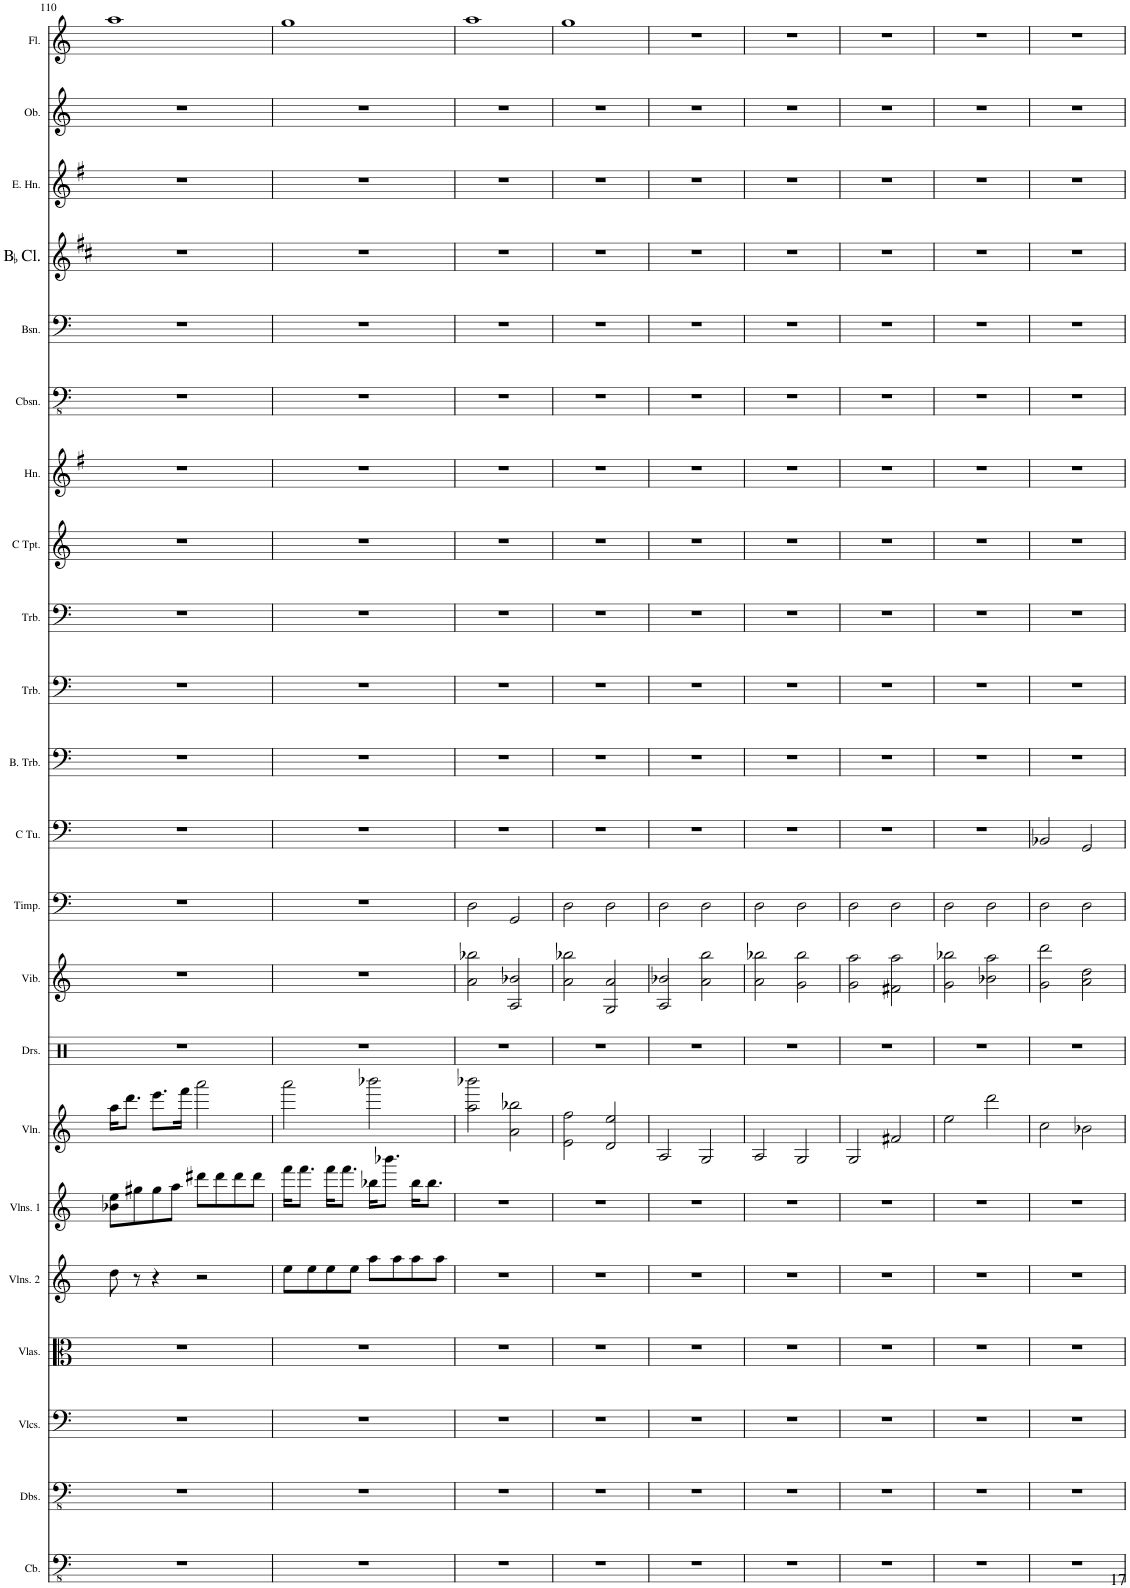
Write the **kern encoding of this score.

**kern	**kern	**kern	**kern	**kern	**kern	**kern	**kern	**kern	**kern	**kern	**kern	**kern	**kern	**kern	**kern	**kern	**kern	**kern	**kern	**kern	**kern
*part22	*part21	*part20	*part19	*part18	*part17	*part16	*part15	*part14	*part13	*part12	*part11	*part10	*part9	*part8	*part7	*part6	*part5	*part4	*part3	*part2	*part1
*staff22	*staff21	*staff20	*staff19	*staff18	*staff17	*staff16	*staff15	*staff14	*staff13	*staff12	*staff11	*staff10	*staff9	*staff8	*staff7	*staff6	*staff5	*staff4	*staff3	*staff2	*staff1
*I"Double Bass	*I"Double Basses	*I"Violoncellos	*I"Violas	*I"Violins 2	*I"Violins 1	*I"Violin	*I"Drumset	*I"Vibraphone	*I"Timpani	*I"C Tuba	*I"Bass Trombone	*I"Trombone	*I"Trombone	*I"C Trumpet	*I"Horn	*I"Contrabassoon	*I"Bassoon	*I"BaccidentalFlat Clarinet	*I"English Horn	*I"Oboe	*I"Flute
*	*I'Dbs.	*I'Vlcs.	*I'Vlas.	*I'Vlns. 2	*I'Vlns. 1	*I'Vln.	*I'Drs.	*I'Vib.	*I'Timp.	*I'C Tu.	*I'B. Trb.	*I'Trb.	*I'Trb.	*I'C Tpt.	*I'Hn.	*I'Cbsn.	*I'Bsn.	*I'BaccidentalFlat Cl.	*I'E. Hn.	*I'Ob.	*I'Fl.
!!LO:PB:g=z
*clefFv4	*clefFv4	*clefF4	*clefC3	*clefG2	*clefG2	*clefG2	*clefX	*clefG2	*clefF4	*clefF4	*clefF4	*clefF4	*clefF4	*clefG2	*clefG2	*clefFv4	*clefF4	*clefG2	*clefG2	*clefG2	*clefG2
*Trd7c12	*	*	*	*	*	*	*	*	*	*	*	*	*	*	*Trd4c7	*Trd7c12	*	*Trd1c2	*Trd4c7	*	*
*k[]	*k[]	*k[]	*k[]	*k[]	*k[]	*k[]	*k[]	*k[]	*k[]	*k[]	*k[]	*k[]	*k[]	*k[]	*k[f#]	*k[]	*k[]	*k[f#c#]	*k[f#]	*k[]	*k[]
*M4/4	*M4/4	*M4/4	*M4/4	*M4/4	*M4/4	*M5/4	*M4/4	*M4/4	*M4/4	*M4/4	*M4/4	*M4/4	*M4/4	*M4/4	*M4/4	*M4/4	*M4/4	*M4/4	*M4/4	*M4/4	*M4/4
*met(c)	*met(c)	*met(c)	*met(c)	*met(c)	*met(c)	*	*met(c)	*met(c)	*met(c)	*met(c)	*met(c)	*met(c)	*met(c)	*met(c)	*met(c)	*met(c)	*met(c)	*met(c)	*met(c)	*met(c)	*met(c)
=110	=110	=110	=110	=110	=110	=110	=110	=110	=110	=110	=110	=110	=110	=110	=110	=110	=110	=110	=110	=110	=110
1r	1r	1r	1r	8dd\	8b-X\ 8ee\L	16aa\KL	1r	1r	1r	1r	1r	1r	1r	1r	1r	1r	1r	1r	1r	1r	1aa
.	.	.	.	.	.	8.ddd\J	.	.	.	.	.	.	.	.	.	.	.	.	.	.	.
.	.	.	.	8r	8gg#X\	.	.	.	.	.	.	.	.	.	.	.	.	.	.	.	.
.	.	.	.	4r	8gg#\	8.eee\L	.	.	.	.	.	.	.	.	.	.	.	.	.	.	.
.	.	.	.	.	8aa\J	.	.	.	.	.	.	.	.	.	.	.	.	.	.	.	.
.	.	.	.	.	.	16fff\Jk	.	.	.	.	.	.	.	.	.	.	.	.	.	.	.
.	.	.	.	2r	8ddd#X\L	2aaa\	.	.	.	.	.	.	.	.	.	.	.	.	.	.	.
.	.	.	.	.	8ddd#\	.	.	.	.	.	.	.	.	.	.	.	.	.	.	.	.
.	.	.	.	.	8ddd#\	.	.	.	.	.	.	.	.	.	.	.	.	.	.	.	.
.	.	.	.	.	8ddd#\J	.	.	.	.	.	.	.	.	.	.	.	.	.	.	.	.
=111	=111	=111	=111	=111	=111	=111	=111	=111	=111	=111	=111	=111	=111	=111	=111	=111	=111	=111	=111	=111	=111
1r	1r	1r	1r	8ee\L	16fff\KL	2aaa\	1r	1r	1r	1r	1r	1r	1r	1r	1r	1r	1r	1r	1r	1r	1gg
.	.	.	.	.	8.fff\J	.	.	.	.	.	.	.	.	.	.	.	.	.	.	.	.
.	.	.	.	8ee\	.	.	.	.	.	.	.	.	.	.	.	.	.	.	.	.	.
.	.	.	.	8ee\	16fff\KL	.	.	.	.	.	.	.	.	.	.	.	.	.	.	.	.
.	.	.	.	.	8.fff\J	.	.	.	.	.	.	.	.	.	.	.	.	.	.	.	.
.	.	.	.	8ee\J	.	.	.	.	.	.	.	.	.	.	.	.	.	.	.	.	.
.	.	.	.	8aa\L	16bb-X\KL	2bbb-X\	.	.	.	.	.	.	.	.	.	.	.	.	.	.	.
.	.	.	.	.	8.bbb-X\J	.	.	.	.	.	.	.	.	.	.	.	.	.	.	.	.
.	.	.	.	8aa\	.	.	.	.	.	.	.	.	.	.	.	.	.	.	.	.	.
.	.	.	.	8aa\	16bb-\KL	.	.	.	.	.	.	.	.	.	.	.	.	.	.	.	.
.	.	.	.	.	8.bb-\J	.	.	.	.	.	.	.	.	.	.	.	.	.	.	.	.
.	.	.	.	8aa\J	.	.	.	.	.	.	.	.	.	.	.	.	.	.	.	.	.
=112	=112	=112	=112	=112	=112	=112	=112	=112	=112	=112	=112	=112	=112	=112	=112	=112	=112	=112	=112	=112	=112
1r	1r	1r	1r	1r	1r	2aa\ 2bbb-X\	1r	2a\ 2bb-X\	2D\	1r	1r	1r	1r	1r	1r	1r	1r	1r	1r	1r	1aa
.	.	.	.	.	.	2a\ 2bb-X\	.	2A/ 2b-X/	2GG/	.	.	.	.	.	.	.	.	.	.	.	.
=113	=113	=113	=113	=113	=113	=113	=113	=113	=113	=113	=113	=113	=113	=113	=113	=113	=113	=113	=113	=113	=113
1r	1r	1r	1r	1r	1r	2e\ 2ff\	1r	2a\ 2bb-X\	2D\	1r	1r	1r	1r	1r	1r	1r	1r	1r	1r	1r	1gg
.	.	.	.	.	.	2d/ 2ee/	.	2G/ 2a/	2D\	.	.	.	.	.	.	.	.	.	.	.	.
=114	=114	=114	=114	=114	=114	=114	=114	=114	=114	=114	=114	=114	=114	=114	=114	=114	=114	=114	=114	=114	=114
1r	1r	1r	1r	1r	1r	2A/	1r	2A/ 2b-X/	2D\	1r	1r	1r	1r	1r	1r	1r	1r	1r	1r	1r	1r
.	.	.	.	.	.	2G/	.	2a\ 2bb\	2D\	.	.	.	.	.	.	.	.	.	.	.	.
=115	=115	=115	=115	=115	=115	=115	=115	=115	=115	=115	=115	=115	=115	=115	=115	=115	=115	=115	=115	=115	=115
1r	1r	1r	1r	1r	1r	2A/	1r	2a\ 2bb-X\	2D\	1r	1r	1r	1r	1r	1r	1r	1r	1r	1r	1r	1r
.	.	.	.	.	.	2G/	.	2g\ 2bb-\	2D\	.	.	.	.	.	.	.	.	.	.	.	.
=116	=116	=116	=116	=116	=116	=116	=116	=116	=116	=116	=116	=116	=116	=116	=116	=116	=116	=116	=116	=116	=116
1r	1r	1r	1r	1r	1r	2G/	1r	2g\ 2aa\	2D\	1r	1r	1r	1r	1r	1r	1r	1r	1r	1r	1r	1r
.	.	.	.	.	.	2f#X/	.	2f#X\ 2aa\	2D\	.	.	.	.	.	.	.	.	.	.	.	.
=117	=117	=117	=117	=117	=117	=117	=117	=117	=117	=117	=117	=117	=117	=117	=117	=117	=117	=117	=117	=117	=117
1r	1r	1r	1r	1r	1r	2ee\	1r	2g\ 2bb-X\	2D\	1r	1r	1r	1r	1r	1r	1r	1r	1r	1r	1r	1r
.	.	.	.	.	.	2ddd\	.	2b-X\ 2aa\	2D\	.	.	.	.	.	.	.	.	.	.	.	.
=118	=118	=118	=118	=118	=118	=118	=118	=118	=118	=118	=118	=118	=118	=118	=118	=118	=118	=118	=118	=118	=118
1r	1r	1r	1r	1r	1r	2cc\	1r	2g\ 2ddd\	2D\	2BB-X/	1r	1r	1r	1r	1r	1r	1r	1r	1r	1r	1r
.	.	.	.	.	.	2b-X\	.	2a\ 2dd\	2D\	2GG/	.	.	.	.	.	.	.	.	.	.	.
=	=	=	=	=	=	=	=	=	=	=	=	=	=	=	=	=	=	=	=	=	=
*-	*-	*-	*-	*-	*-	*-	*-	*-	*-	*-	*-	*-	*-	*-	*-	*-	*-	*-	*-	*-	*-
